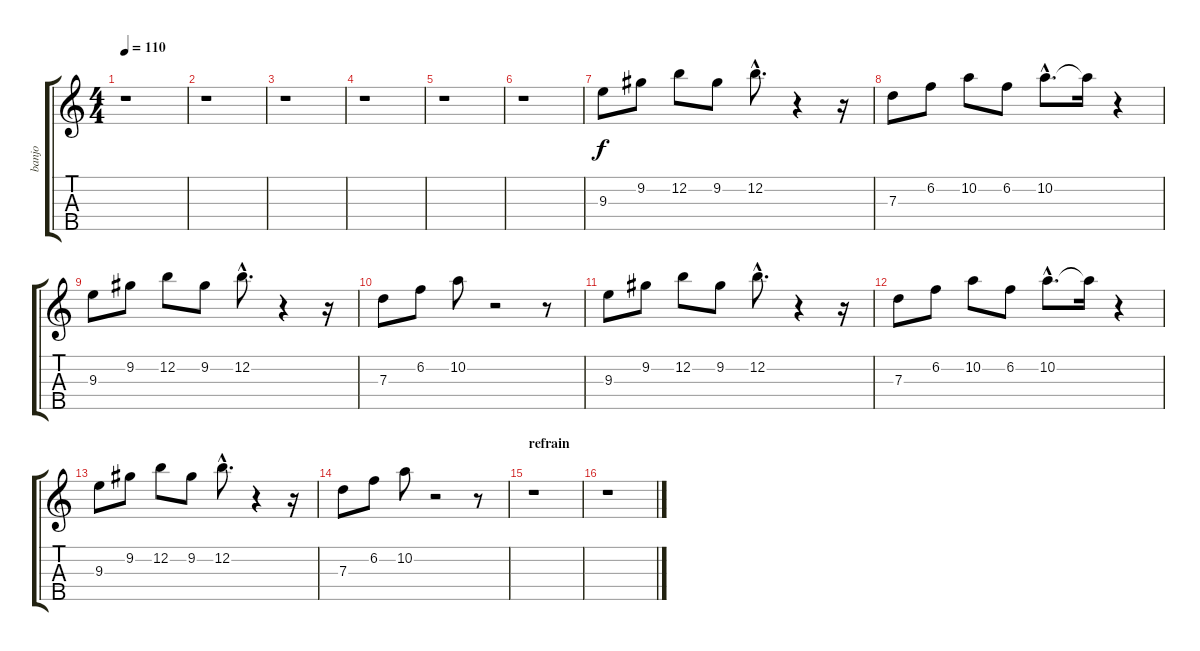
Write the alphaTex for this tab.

\track ("banjo" "banjo") {instrument banjo}
\staff {score tabs}
\tuning (D4 B3 G3 D3 G4) {hide}
\displaytranspose 12
\ts (4 4)
\tempo 110
\clef g2
\ks c
r.1{dy f} |
r.1 |
r.1 |
r.1 |
r.1 |
r.1 |
9.3.8{volume 7} 9.2.8 12.2.8 9.2.8 12.2{hac}.8{d} r.4 r.16 |
7.3.8{volume 7} 6.2.8 10.2.8 6.2.8 10.2{hac}.8{d} 10.2{t}.16 r.4 |
9.3.8{volume 7} 9.2.8 12.2.8 9.2.8 12.2{hac}.8{d} r.4 r.16 |
7.3.8{volume 7} 6.2.8 10.2.8 r.2 r.8 |
9.3.8{volume 7} 9.2.8 12.2.8 9.2.8 12.2{hac}.8{d} r.4 r.16 |
7.3.8{volume 7} 6.2.8 10.2.8 6.2.8 10.2{hac}.8{d} 10.2{t}.16 r.4 |
9.3.8{volume 7} 9.2.8 12.2.8 9.2.8 12.2{hac}.8{d} r.4 r.16 |
7.3.8{volume 7} 6.2.8 10.2.8 r.2 r.8 |
\section ("" "refrain")
r.1 |
r.1
